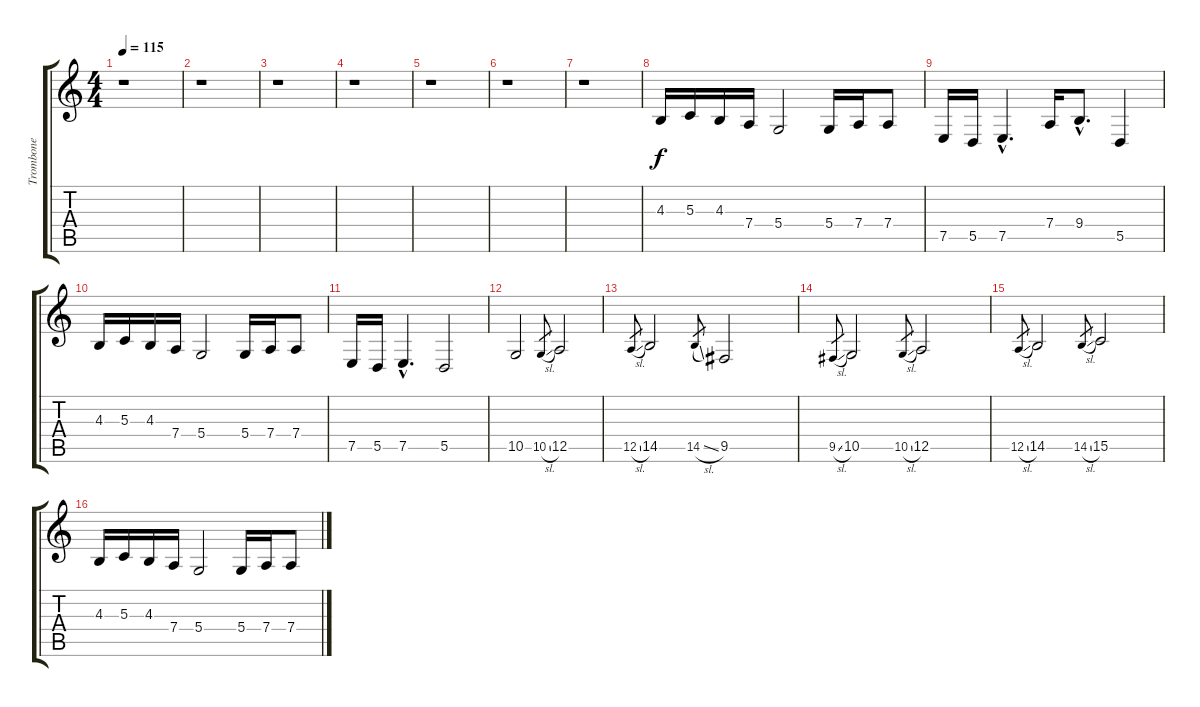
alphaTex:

\track ("Trombone" "Trombone") {instrument trombone}
\staff {score tabs}
\tuning (E4 B3 G3 D3 A2 E2) {hide}
\ts (4 4)
\tempo 115
\clef g2
\ks c
r.1{dy f} |
r.1 |
r.1 |
r.1 |
r.1 |
r.1 |
r.1 |
4.3.16 5.3.16 4.3.16 7.4.16 5.4.2 5.4.16 7.4.16 7.4.8 |
7.5.16 5.5.16 7.5{hac}.4{d} 7.4.16 9.4{hac}.8{d} 5.5.4 |
4.3.16 5.3.16 4.3.16 7.4.16 5.4.2 5.4.16 7.4.16 7.4.8 |
7.5.16 5.5.16 7.5{hac}.4{d} 5.5.2 |
10.5.2 10.5{sl}.8{gr} 12.5.2 |
12.5{sl}.8{gr} 14.5.2 14.5{sl}.8{gr} 9.5.2 |
9.5{sl}.8{gr} 10.5.2 10.5{sl}.8{gr} 12.5.2 |
12.5{sl}.8{gr} 14.5.2 14.5{sl}.8{gr} 15.5.2 |
4.3.16 5.3.16 4.3.16 7.4.16 5.4.2 5.4.16 7.4.16 7.4.8
